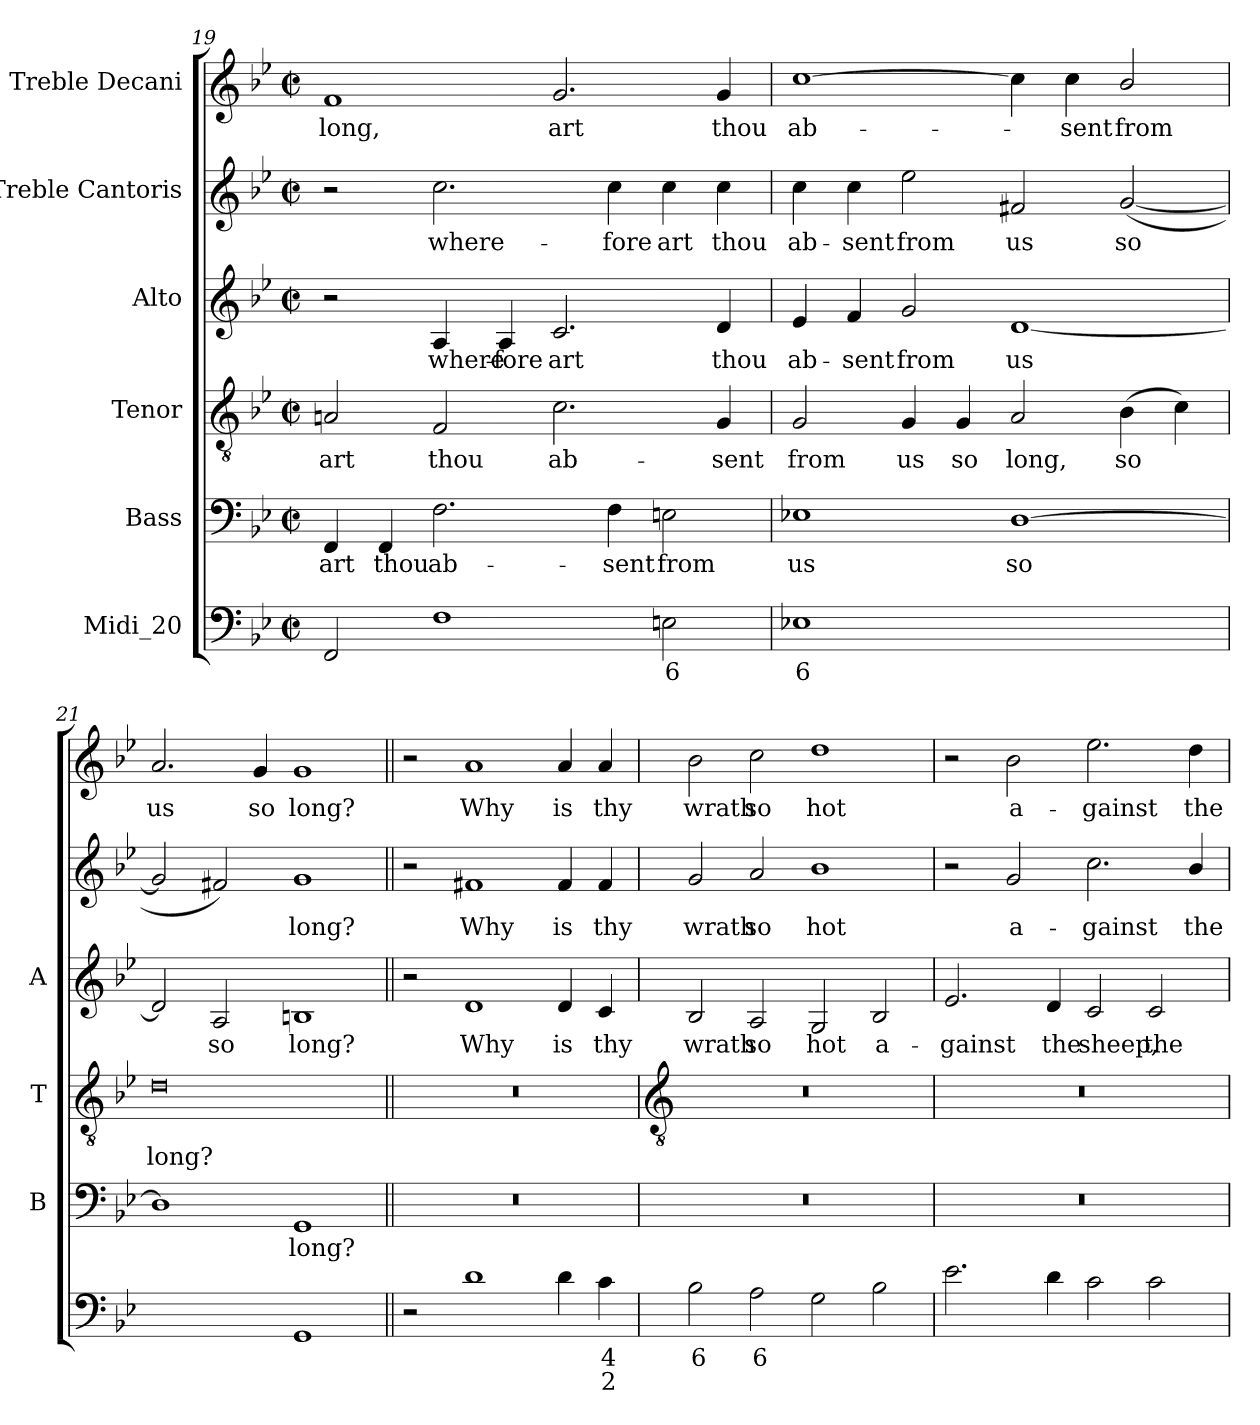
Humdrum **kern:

**kern	**text	**text	**kern	**text	**kern	**text	**kern	**text	**kern	**text	**kern	**text
*part6	*part6	*part6	*part5	*part5	*part4	*part4	*part3	*part3	*part2	*part2	*part1	*part1
*staff6	*staff6	*staff6	*staff5	*staff5	*staff4	*staff4	*staff3	*staff3	*staff2	*staff2	*staff1	*staff1
*I"Midi_20	*	*	*I"Bass	*	*I"Tenor	*	*I"Alto	*	*I"Treble Cantoris	*	*I"Treble Decani	*
*	*	*	*I'B	*	*I'T	*	*I'A	*	*	*	*	*
!!LO:LB:g=z
*clefF4	*	*	*clefF4	*	*clefGv2	*	*clefG2	*	*clefG2	*	*clefG2	*
*k[b-e-]	*	*	*k[b-e-]	*	*k[b-e-]	*	*k[b-e-]	*	*k[b-e-]	*	*k[b-e-]	*
*B-:	*	*	*B-:	*	*B-:	*	*B-:	*	*B-:	*	*B-:	*
*M4/2	*	*	*M4/2	*	*M4/2	*	*M4/2	*	*M4/2	*	*M4/2	*
*met(c|)	*	*	*met(c|)	*	*met(c|)	*	*met(c|)	*	*met(c|)	*	*met(c|)	*
=19	=19	=19	=19	=19	=19	=19	=19	=19	=19	=19	=19	=19
!	!	!	!	!LO:LY:b	!	!LO:LY:b	!	!	!	!	!	!LO:LY:b
2FF	.	.	4FF	art	2An	art	2r	.	2r	.	1f	long,
!	!	!	!	!LO:LY:b	!	!	!	!	!	!	!	!
.	.	.	4FF	thou	.	.	.	.	.	.	.	.
!	!	!	!	!LO:LY:b	!	!LO:LY:b	!	!LO:LY:b	!	!LO:LY:b	!	!
1F	.	.	2.F	ab-	2F	thou	4A	where-	2.cc	where-	.	.
!	!	!	!	!	!	!	!	!LO:LY:b	!	!	!	!
.	.	.	.	.	.	.	4A	-fore	.	.	.	.
!	!	!	!	!	!	!LO:LY:b	!	!LO:LY:b	!	!	!	!LO:LY:b
.	.	.	.	.	2.c	ab-	2.c	art	.	.	2.g	art
!	!	!	!	!LO:LY:b	!	!	!	!	!	!LO:LY:b	!	!
.	.	.	4F	-sent	.	.	.	.	4cc	-fore	.	.
!	!LO:LY:b	!	!	!LO:LY:b	!	!	!	!	!	!LO:LY:b	!	!
2En	6	.	2En	from	.	.	.	.	4cc	art	.	.
!	!	!	!	!	!	!LO:LY:b	!	!LO:LY:b	!	!LO:LY:b	!	!LO:LY:b
.	.	.	.	.	4G	-sent	4d	thou	4cc	thou	4g	thou
=20	=20	=20	=20	=20	=20	=20	=20	=20	=20	=20	=20	=20
!	!LO:LY:b	!	!	!LO:LY:b	!	!LO:LY:b	!	!LO:LY:b	!	!LO:LY:b	!	!LO:LY:b
1E-X	6	.	1E-X	us	2G	from	4e-	ab-	4cc	ab-	[1cc	ab-
!	!	!	!	!	!	!	!	!LO:LY:b	!	!LO:LY:b	!	!
.	.	.	.	.	.	.	4f	-sent	4cc	-sent	.	.
!	!	!	!	!	!	!LO:LY:b	!	!LO:LY:b	!	!LO:LY:b	!	!
.	.	.	.	.	4G	us	2g	from	2ee-	from	.	.
!	!	!	!	!	!	!LO:LY:b	!	!	!	!	!	!
.	.	.	.	.	4G	so	.	.	.	.	.	.
!	!LO:LY:b	!	!	!LO:LY:b	!	!LO:LY:b	!	!LO:LY:b	!	!LO:LY:b	!	!
(>[2Dyy	7	.	[1D	so	2A	long,	[1d	us	2f#X	us	4cc]	.
!	!	!	!	!	!	!	!	!	!	!	!	!LO:LY:b
.	.	.	.	.	.	.	.	.	.	.	4cc	sent
!	!LO:LY:b	!LO:LY:b	!	!	!	!LO:LY:b	!	!	!	!LO:LY:b	!	!LO:LY:b
2Dyy_	6	4	.	.	(>4B-	so	.	.	(<[2g	so	2b-/	from
.	.	.	.	.	4c)	.	.	.	.	.	.	.
=21	=21	=21	=21	=21	=21	=21	=21	=21	=21	=21	=21	=21
!	!LO:LY:b	!LO:LY:b	!	!	!	!LO:LY:b	!	!	!	!	!	!LO:LY:b
2Dyy_)	5	4	1D]	.	0d	long?	2d]	.	2g]	.	2.a	us
!	!	!LO:LY:b	!	!	!	!	!	!LO:LY:b	!	!	!	!
2Dyy]	.	3	.	.	.	.	2A	so	2f#X)	.	.	.
!	!	!	!	!	!	!	!	!	!	!	!	!LO:LY:b
.	.	.	.	.	.	.	.	.	.	.	4g	so
!	!	!	!	!LO:LY:b	!	!	!	!LO:LY:b	!	!LO:LY:b	!	!LO:LY:b
1GG	.	.	1GG	long?	.	.	1Bn	long?	1g	long?	1g	long?
=22||	=22||	=22||	=22||	=22||	=22||	=22||	=22||	=22||	=22||	=22||	=22||	=22||
2r	.	.	0r	.	0r	.	2r	.	2r	.	2r	.
!	!	!	!	!	!	!	!	!LO:LY:b	!	!LO:LY:b	!	!LO:LY:b
1d	.	.	.	.	.	.	1d	Why	1f#X	Why	1a	Why
!	!	!	!	!	!	!	!	!LO:LY:b	!	!LO:LY:b	!	!LO:LY:b
4d	.	.	.	.	.	.	4d	is	4f#	is	4a	is
!	!LO:LY:b	!LO:LY:b	!	!	!	!	!	!LO:LY:b	!	!LO:LY:b	!	!LO:LY:b
4c\	4	2	.	.	.	.	4c	thy	4f#	thy	4a	thy
!!LO:LB:g=z
=23	=23	=23	=23	=23	=23	=23	=23	=23	=23	=23	=23	=23
*	*	*	*	*	*clefGv2	*	*	*	*	*	*	*
!	!LO:LY:b	!	!	!	!	!	!	!LO:LY:b	!	!LO:LY:b	!	!LO:LY:b
2B-	6	.	0r	.	0r	.	2B-	wrath	2g	wrath	2b-	wrath
!	!LO:LY:b	!	!	!	!	!	!	!LO:LY:b	!	!LO:LY:b	!	!LO:LY:b
2A	6	.	.	.	.	.	2A	so	2a	so	2cc	so
!	!	!	!	!	!	!	!	!LO:LY:b	!	!LO:LY:b	!	!LO:LY:b
2G	.	.	.	.	.	.	2G	hot	1b-	hot	1dd	hot
!	!	!	!	!	!	!	!	!LO:LY:b	!	!	!	!
2B-	.	.	.	.	.	.	2B-	a-	.	.	.	.
=24	=24	=24	=24	=24	=24	=24	=24	=24	=24	=24	=24	=24
!	!	!	!	!	!	!	!	!LO:LY:b	!	!	!	!
2.e-	.	.	0r	.	0r	.	2.e-	-gainst	2r	.	2r	.
!	!	!	!	!	!	!	!	!	!	!LO:LY:b	!	!LO:LY:b
.	.	.	.	.	.	.	.	.	2g	a-	2b-	a-
!	!	!	!	!	!	!	!	!LO:LY:b	!	!	!	!
4d	.	.	.	.	.	.	4d	the	.	.	.	.
!	!	!	!	!	!	!	!	!LO:LY:b	!	!LO:LY:b	!	!LO:LY:b
2c	.	.	.	.	.	.	2c	sheep,	2.cc	-gainst	2.ee-	-gainst
!	!	!	!	!	!	!	!	!LO:LY:b	!	!	!	!
2c	.	.	.	.	.	.	2c	the	.	.	.	.
!	!	!	!	!	!	!	!	!	!	!LO:LY:b	!	!LO:LY:b
.	.	.	.	.	.	.	.	.	4b-/	the	4dd	the
=	=	=	=	=	=	=	=	=	=	=	=	=
*-	*-	*-	*-	*-	*-	*-	*-	*-	*-	*-	*-	*-
